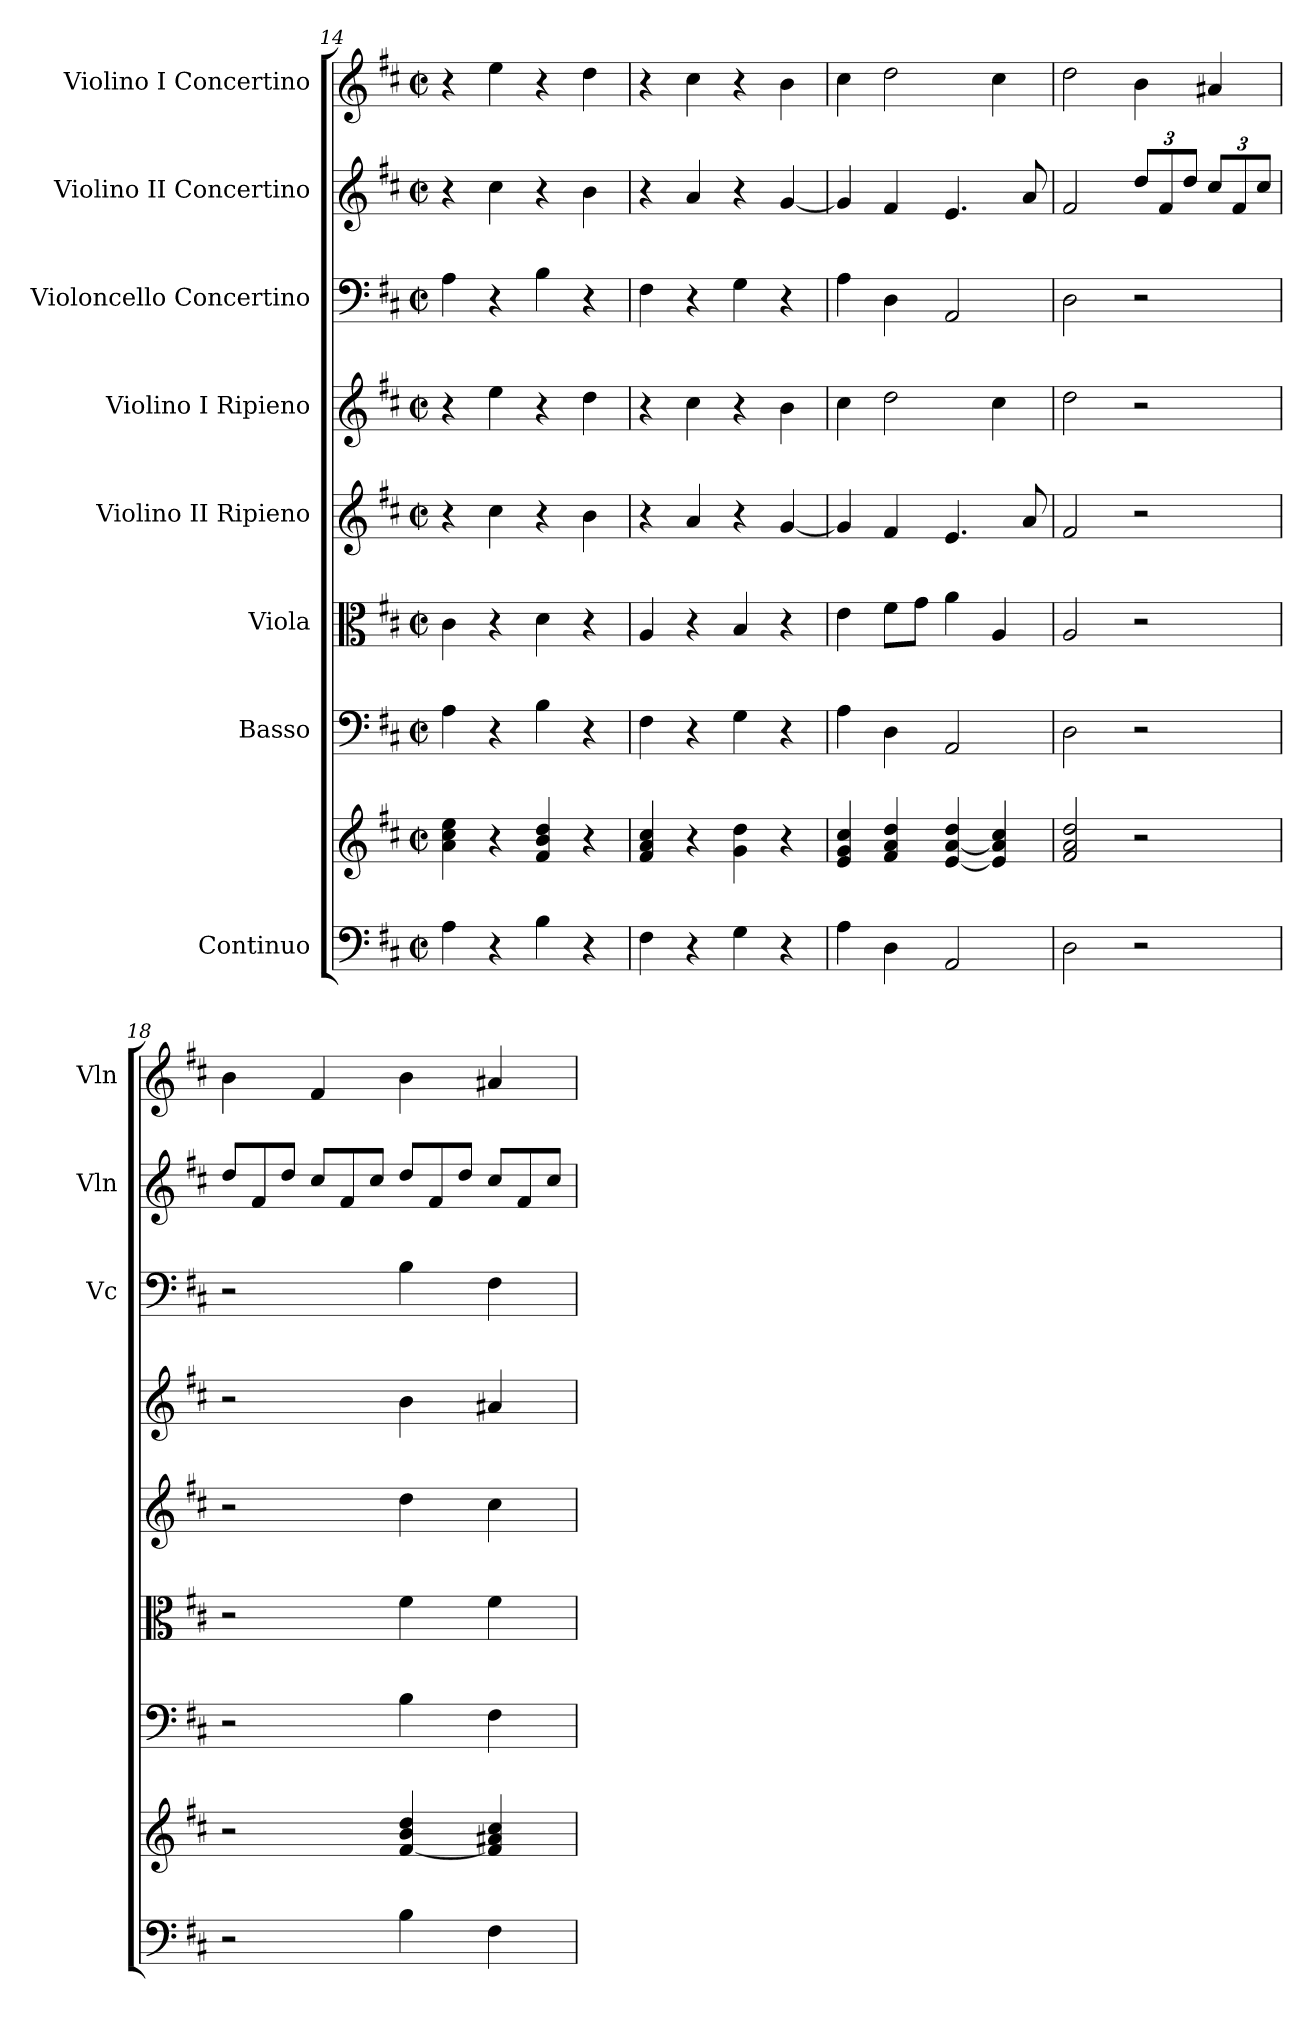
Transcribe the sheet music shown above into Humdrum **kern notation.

**kern	**kern	**kern	**kern	**kern	**kern	**kern	**kern	**kern
*part8	*part8	*part7	*part6	*part5	*part4	*part3	*part2	*part1
*staff9	*staff8	*staff7	*staff6	*staff5	*staff4	*staff3	*staff2	*staff1
*I"Continuo	*	*I"Basso	*I"Viola	*I"Violino II Ripieno	*I"Violino I Ripieno	*I"Violoncello Concertino	*I"Violino II Concertino	*I"Violino I Concertino
*	*	*	*	*	*	*I'Vc	*I'Vln	*I'Vln
*clefF4	*clefG2	*clefF4	*clefC3	*clefG2	*clefG2	*clefF4	*clefG2	*clefG2
*k[f#c#]	*k[f#c#]	*k[f#c#]	*k[f#c#]	*k[f#c#]	*k[f#c#]	*k[f#c#]	*k[f#c#]	*k[f#c#]
*M2/2	*M2/2	*M2/2	*M2/2	*M2/2	*M2/2	*M2/2	*M2/2	*M2/2
*met(c|)	*met(c|)	*met(c|)	*met(c|)	*met(c|)	*met(c|)	*met(c|)	*met(c|)	*met(c|)
=14	=14	=14	=14	=14	=14	=14	=14	=14
4A\	4a\ 4cc#\ 4ee\	4A\	4c#\	4r	4r	4A\	4r	4r
4r	4r	4r	4r	4cc#\	4ee\	4r	4cc#\	4ee\
4B\	4f#/ 4b/ 4dd/	4B\	4d\	4r	4r	4B\	4r	4r
4r	4r	4r	4r	4b\	4dd\	4r	4b\	4dd\
=15	=15	=15	=15	=15	=15	=15	=15	=15
4F#\	4f#/ 4a/ 4cc#/	4F#\	4A/	4r	4r	4F#\	4r	4r
4r	4r	4r	4r	4a/	4cc#\	4r	4a/	4cc#\
4G\	4g\ 4dd\	4G\	4B/	4r	4r	4G\	4r	4r
4r	4r	4r	4r	[4g/	4b\	4r	[4g/	4b\
=16	=16	=16	=16	=16	=16	=16	=16	=16
4A\	4e/ 4g/ 4cc#/	4A\	4e\	4g/]	4cc#\	4A\	4g/]	4cc#\
4D\	4f#/ 4a/ 4dd/	4D\	8f#\L	4f#/	2dd\	4D\	4f#/	2dd\
.	.	.	8g\J	.	.	.	.	.
2AA/	[4e/ [4a/ 4dd/	2AA/	4a\	4.e/	.	2AA/	4.e/	.
.	4e/] 4a/] 4cc#/	.	4A/	.	4cc#\	.	.	4cc#\
.	.	.	.	8a/	.	.	8a/	.
=17	=17	=17	=17	=17	=17	=17	=17	=17
2D\	2f#/ 2a/ 2dd/	2D\	2A/	2f#/	2dd\	2D\	2f#/	2dd\
*	*	*	*	*	*	*	*Xbrackettup	*
2r	2r	2r	2r	2r	2r	2r	12dd/L	4b\
.	.	.	.	.	.	.	12f#/	.
.	.	.	.	.	.	.	12dd/J	.
.	.	.	.	.	.	.	12cc#/L	4a#X/
.	.	.	.	.	.	.	12f#/	.
.	.	.	.	.	.	.	12cc#/J	.
=18	=18	=18	=18	=18	=18	=18	=18	=18
*	*	*	*	*	*	*	*Xtuplet	*
2r	2r	2r	2r	2r	2r	2r	12dd/L	4b\
.	.	.	.	.	.	.	12f#/	.
.	.	.	.	.	.	.	12dd/J	.
.	.	.	.	.	.	.	12cc#/L	4f#/
.	.	.	.	.	.	.	12f#/	.
.	.	.	.	.	.	.	12cc#/J	.
4B\	[4f#/ 4b/ 4dd/	4B\	4f#\	4dd\	4b\	4B\	12dd/L	4b\
.	.	.	.	.	.	.	12f#/	.
.	.	.	.	.	.	.	12dd/J	.
4F#\	4f#/] 4a#X/ 4cc#/	4F#\	4f#\	4cc#\	4a#X/	4F#\	12cc#/L	4a#X/
.	.	.	.	.	.	.	12f#/	.
.	.	.	.	.	.	.	12cc#/J	.
=	=	=	=	=	=	=	=	=
*-	*-	*-	*-	*-	*-	*-	*-	*-
